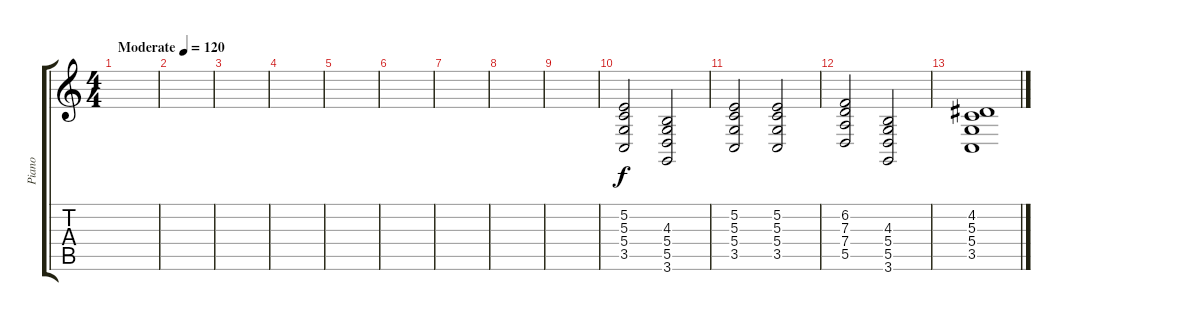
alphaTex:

\track ("Piano" "Piano") {instrument acousticgrandpiano}
\staff {score tabs}
\tuning (E4 B3 G3 D3 A2 E2) {hide}
\ts (4 4)
\tempo (120 "Moderate")
\clef g2
\ks c
|
|
|
|
|
|
|
|
|
(5.2 5.3 5.4 3.5).2 (4.3 5.4 5.5 3.6).2 |
(5.2 5.3 5.4 3.5).2 (5.2 5.3 5.4 3.5).2 |
(6.2 7.3 7.4 5.5).2 (4.3 5.4 5.5 3.6).2 |
(4.2 5.3 5.4 3.5).1
